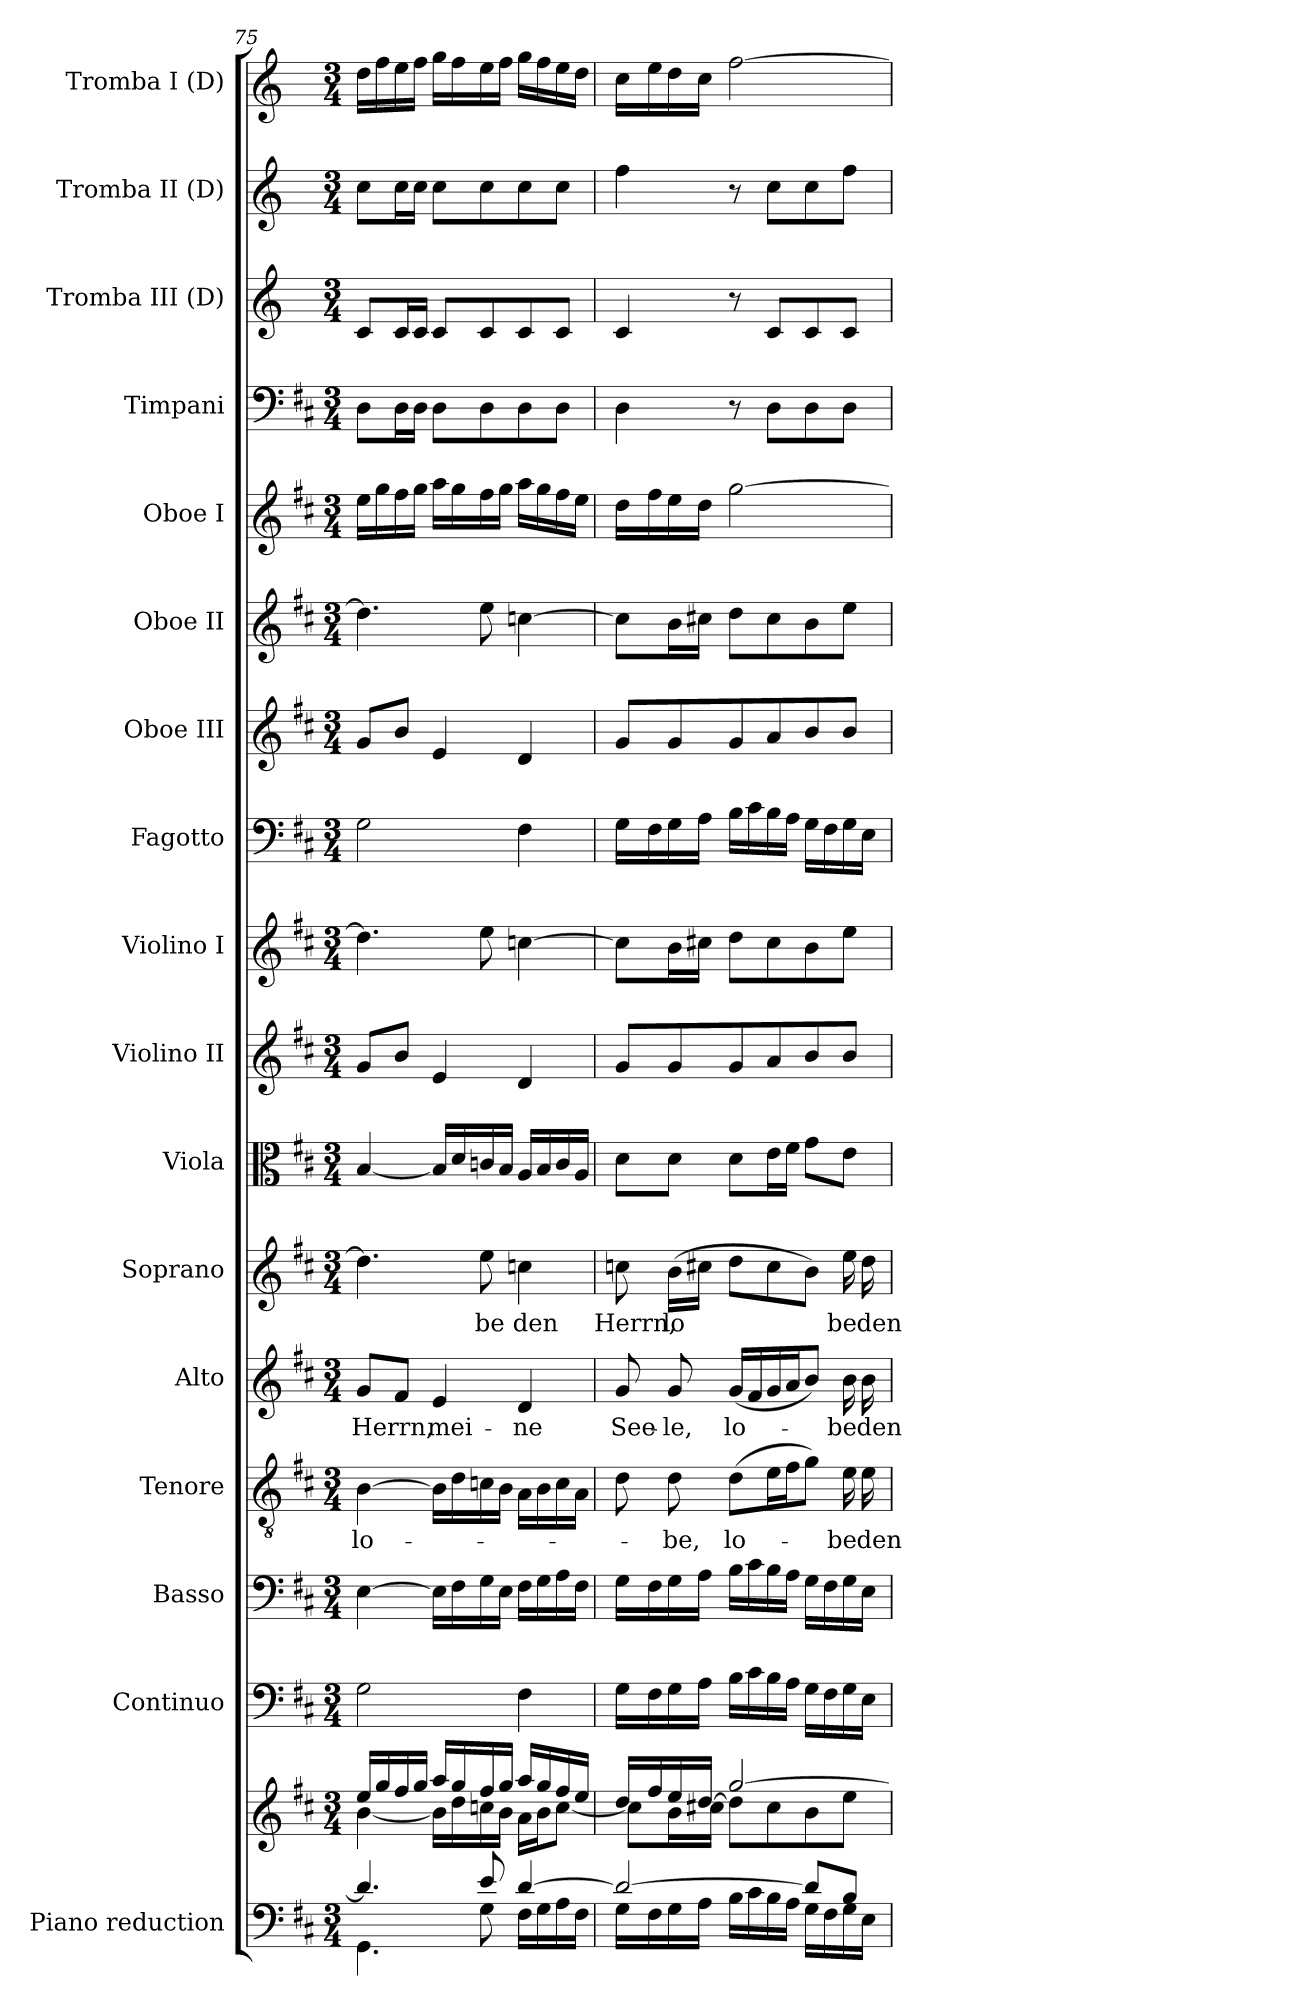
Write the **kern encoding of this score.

**kern	**kern	**kern	**kern	**kern	**text	**kern	**text	**kern	**text	**kern	**kern	**kern	**kern	**kern	**kern	**kern	**kern	**kern	**kern	**kern
*part17	*part17	*part16	*part15	*part14	*part14	*part13	*part13	*part12	*part12	*part11	*part10	*part9	*part8	*part7	*part6	*part5	*part4	*part3	*part2	*part1
*staff18	*staff17	*staff16	*staff15	*staff14	*staff14	*staff13	*staff13	*staff12	*staff12	*staff11	*staff10	*staff9	*staff8	*staff7	*staff6	*staff5	*staff4	*staff3	*staff2	*staff1
*I"Piano reduction	*	*I"Continuo	*I"Basso	*I"Tenore	*	*I"Alto	*	*I"Soprano	*	*I"Viola	*I"Violino II	*I"Violino I	*I"Fagotto	*I"Oboe III	*I"Oboe II	*I"Oboe I	*I"Timpani	*I"Tromba III (D)	*I"Tromba II (D)	*I"Tromba I (D)
*I'Pno	*	*	*	*	*	*	*	*	*	*	*	*	*	*I'Ob	*I'Ob	*I'Ob	*I'Timp	*	*	*
!!LO:PB:g=z
*clefF4	*clefG2	*clefF4	*clefF4	*clefGv2	*	*clefG2	*	*clefG2	*	*clefC3	*clefG2	*clefG2	*clefF4	*clefG2	*clefG2	*clefG2	*clefF4	*clefG2	*clefG2	*clefG2
*	*	*	*	*	*	*	*	*	*	*	*	*	*	*	*	*	*	*ITrd-1c-2	*ITrd-1c-2	*ITrd-1c-2
*k[f#c#]	*k[f#c#]	*k[f#c#]	*k[f#c#]	*k[f#c#]	*	*k[f#c#]	*	*k[f#c#]	*	*k[f#c#]	*k[f#c#]	*k[f#c#]	*k[f#c#]	*k[f#c#]	*k[f#c#]	*k[f#c#]	*k[f#c#]	*k[f#c#]	*k[f#c#]	*k[f#c#]
*M3/4	*M3/4	*M3/4	*M3/4	*M3/4	*	*M3/4	*	*M3/4	*	*M3/4	*M3/4	*M3/4	*M3/4	*M3/4	*M3/4	*M3/4	*M3/4	*M3/4	*M3/4	*M3/4
=75	=75	=75	=75	=75	=75	=75	=75	=75	=75	=75	=75	=75	=75	=75	=75	=75	=75	=75	=75	=75
*^	*^	*	*	*	*	*	*	*	*	*	*	*	*	*	*	*	*	*	*	*
!	!	!	!	!	!	!	!LO:LY:b	!	!LO:LY:b	!	!	!	!	!	!	!	!	!	!	!	!	!
4.d/]	4.GG\	16ee/LL	[4b\	2G\	[4E\	[4B\	lo-	8g/L	Herrn,	4.dd\]	.	[4B/	8g/L	4.dd\]	2G\	8g/L	4.dd\]	16ee\LL	8D\L	8d/L	8dd\L	16ee\LL
.	.	16gg/	.	.	.	.	.	.	.	.	.	.	.	.	.	.	.	16gg\	.	.	.	16gg\
.	.	16ff#/	.	.	.	.	.	8f#/J	.	.	.	.	8b/J	.	.	8b/J	.	16ff#\	16D\L	16d/L	16dd\L	16ff#\
.	.	16gg/JJ	.	.	.	.	.	.	.	.	.	.	.	.	.	.	.	16gg\JJ	16D\JJ	16d/JJ	16dd\JJ	16gg\JJ
!	!	!	!	!	!	!	!	!	!LO:LY:b	!	!	!	!	!	!	!	!	!	!	!	!	!
.	.	16aa/LL	16b\LL]	.	16E\LL]	16B\LL]	.	4e/	mei-	.	.	16B/LL]	4e/	.	.	4e/	.	16aa\LL	8D\L	8d/L	8dd\L	16aa\LL
.	.	16gg/	16dd\	.	16F#\	16d\	.	.	.	.	.	16d/	.	.	.	.	.	16gg\	.	.	.	16gg\
!	!	!	!	!	!	!	!	!	!	!	!LO:LY:b	!	!	!	!	!	!	!	!	!	!	!
8e/	8G\	16ff#/	16ccn\	.	16G\	16cn\	.	.	.	8ee\	be	16cn/	.	8ee\	.	.	8ee\	16ff#\	8D\	8d/	8dd\	16ff#\
.	.	16gg/JJ	16b\JJ	.	16E\JJ	16B\JJ	.	.	.	.	.	16B/JJ	.	.	.	.	.	16gg\JJ	.	.	.	16gg\JJ
!	!	!	!	!	!	!	!	!	!LO:LY:b	!	!LO:LY:b	!	!	!	!	!	!	!	!	!	!	!
[4d/	16F#\LL	16aa/LL	16a\LL	4F#\	16F#\LL	16A\LL	.	4d/	ne	4ccn\	den	16A/LL	4d/	[4ccn\	4F#\	4d/	[4ccn\	16aa\LL	8D\	8d/	8dd\	16aa\LL
.	16G\	16gg/	16b\J	.	16G\	16B\	.	.	.	.	.	16B/	.	.	.	.	.	16gg\	.	.	.	16gg\
.	16A\	16ff#/	[8cc\J	.	16A\	16c\	.	.	.	.	.	16c/	.	.	.	.	.	16ff#\	8D\J	8d/J	8dd\J	16ff#\
.	16F#\JJ	16ee/JJ	.	.	16F#\JJ	16A\JJ	.	.	.	.	.	16A/JJ	.	.	.	.	.	16ee\JJ	.	.	.	16ee\JJ
=76	=76	=76	=76	=76	=76	=76	=76	=76	=76	=76	=76	=76	=76	=76	=76	=76	=76	=76	=76	=76	=76	=76
!	!	!	!	!	!	!	!	!	!LO:LY:b	!	!LO:LY:b	!	!	!	!	!	!	!	!	!	!	!
2d/_	16G\LL	16dd/LL	8cc\L]	16G\LL	16G\LL	8d\	.	8g/	See-	8ccn\	Herrn,	8d\L	8g/L	8cc\L]	16G\LL	8g/L	8cc\L]	16dd\LL	4D\	4d/	4gg\	16dd\LL
.	16F#\	16ff#/	.	16F#\	16F#\	.	.	.	.	.	.	.	.	.	16F#\	.	.	16ff#\	.	.	.	16ff#\
!	!	!	!	!	!	!	!LO:LY:b	!	!LO:LY:b	!	!LO:LY:b	!	!	!	!	!	!	!	!	!	!	!
.	16G\	16ee/	16b\L	16G\	16G\	8d\	be,	8g/	le,	(>16b\LL	lo	8d\J	8g/	16b\L	16G\	8g/	16b\L	16ee\	.	.	.	16ee\
.	16A\JJ	[16dd/JJ	16cc#X\JJ	16A\JJ	16A\JJ	.	.	.	.	16cc#X\JJ	.	.	.	16cc#X\JJ	16A\JJ	.	16cc#X\JJ	16dd\JJ	.	.	.	16dd\JJ
!	!	!	!	!	!	!	!LO:LY:b	!	!LO:LY:b	!	!	!	!	!	!	!	!	!	!	!	!	!
.	16B\LL	[2gg/	8dd\L]	16B\LL	16B\LL	(>8d\L	lo-	(<16g/LL	lo-	8dd\L	.	8d\L	8g/	8dd\L	16B\LL	8g/	8dd\L	[2gg\	8r	8r	8r	[2gg\
.	16c#\	.	.	16c#\	16c#\	.	.	16f#/	.	.	.	.	.	.	16c#\	.	.	.	.	.	.	.
.	16B\	.	8cc#\	16B\	16B\	16e\L	.	16g/	.	8cc#\	.	16e\L	8a/	8cc#\	16B\	8a/	8cc#\	.	8D\L	8d/L	8dd\L	.
.	16A\JJ	.	.	16A\JJ	16A\JJ	16f#\J	.	16a/J	.	.	.	16f#\JJ	.	.	16A\JJ	.	.	.	.	.	.	.
8d/L]	16G\LL	.	8b\	16G\LL	16G\LL	8g\J)	.	8b/J)	.	8b\J)	.	8g\L	8b/	8b\	16G\LL	8b/	8b\	.	8D\	8d/	8dd\	.
.	16F#\	.	.	16F#\	16F#\	.	.	.	.	.	.	.	.	.	16F#\	.	.	.	.	.	.	.
!	!	!	!	!	!	!	!LO:LY:b	!	!LO:LY:b	!	!LO:LY:b	!	!	!	!	!	!	!	!	!	!	!
8B/J	16G\	.	8ee\J	16G\	16G\	16e\	be	16b\	be	16ee\	be	8e\J	8b/J	8ee\J	16G\	8b/J	8ee\J	.	8D\J	8d/J	8gg\J	.
!	!	!	!	!	!	!	!LO:LY:b	!	!LO:LY:b	!	!LO:LY:b	!	!	!	!	!	!	!	!	!	!	!
.	16E\JJ	.	.	16E\JJ	16E\JJ	16e\	den	16b\	den	16dd\	den	.	.	.	16E\JJ	.	.	.	.	.	.	.
*v	*v	*	*	*	*	*	*	*	*	*	*	*	*	*	*	*	*	*	*	*	*	*
*	*v	*v	*	*	*	*	*	*	*	*	*	*	*	*	*	*	*	*	*	*	*
=	=	=	=	=	=	=	=	=	=	=	=	=	=	=	=	=	=	=	=	=
*-	*-	*-	*-	*-	*-	*-	*-	*-	*-	*-	*-	*-	*-	*-	*-	*-	*-	*-	*-	*-
